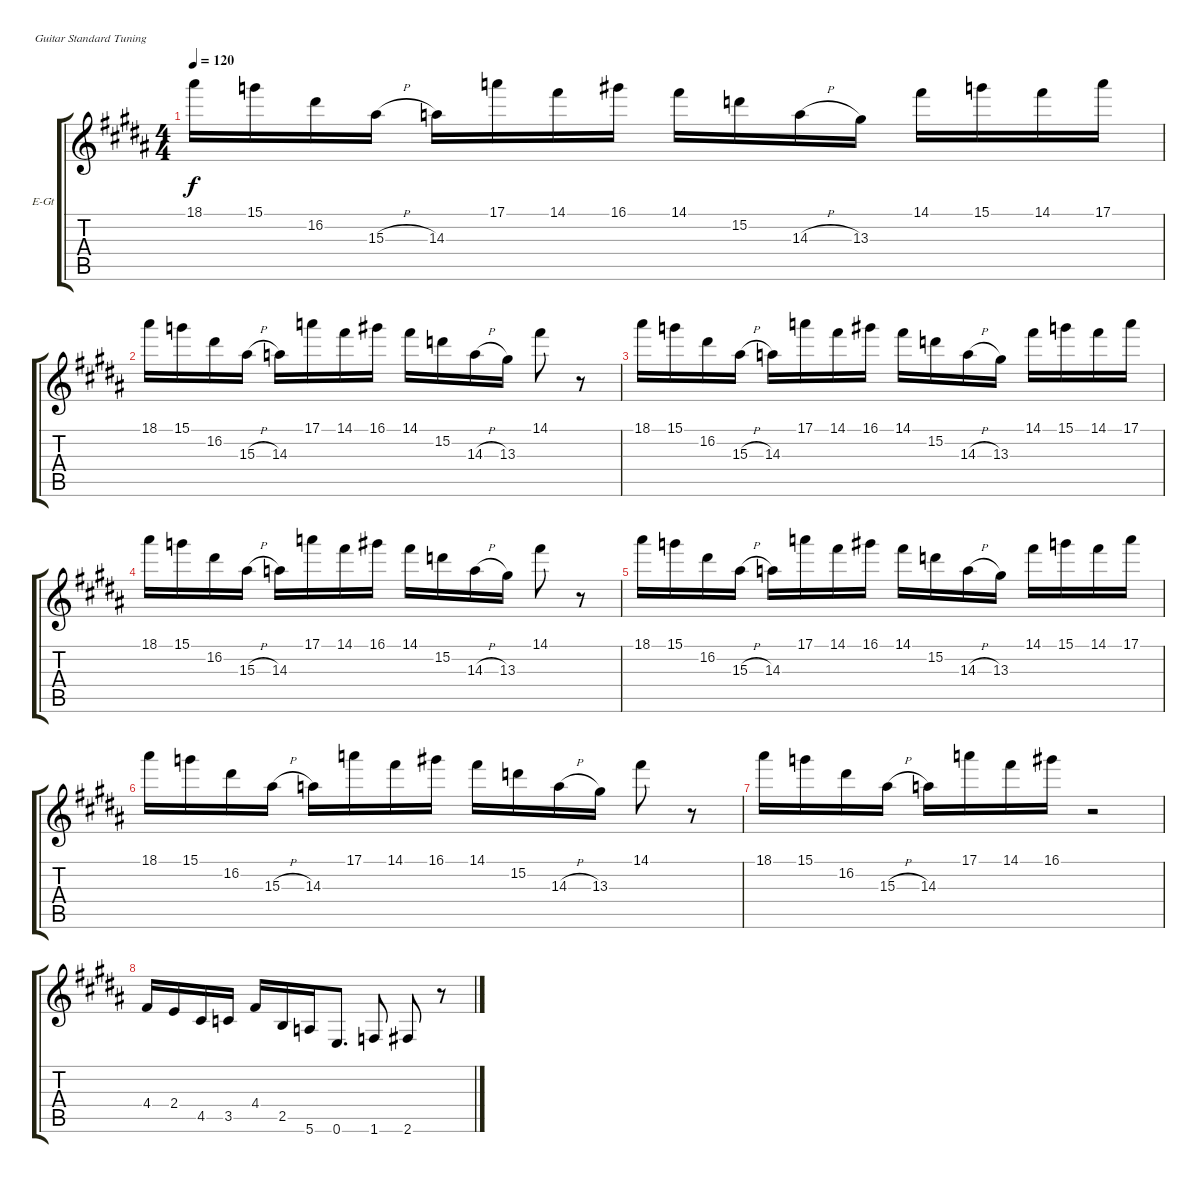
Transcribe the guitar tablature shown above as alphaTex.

\bracketExtendMode groupsimilarinstruments
\firstSystemTrackNameOrientation horizontal
\otherSystemsTrackNameOrientation horizontal
\track ("Sly" "E-Gt") {instrument overdrivenguitar}
\staff {score tabs}
\tuning (E4 B3 G3 D3 A2 E2)
\ts (4 4)
\tempo 120
\clef g2
\ks g#minor
18.1{acc #}.16{dy f} 15.1{acc forcenatural}.16 16.2{acc #}.16 15.3{h acc #}.16 14.3{acc forcenatural}.16 17.1{acc forcenatural}.16 14.1{acc #}.16 16.1{acc #}.16 14.1{acc #}.16 15.2{acc forcenatural}.16 14.3{h acc forcenatural}.16 13.3{acc #}.16 14.1{acc #}.16 15.1{acc forcenatural}.16 14.1{acc #}.16 17.1{acc forcenatural}.16 |
18.1{acc #}.16 15.1{acc forcenatural}.16 16.2{acc #}.16 15.3{h acc #}.16 14.3{acc forcenatural}.16 17.1{acc forcenatural}.16 14.1{acc #}.16 16.1{acc #}.16 14.1{acc #}.16 15.2{acc forcenatural}.16 14.3{h acc forcenatural}.16 13.3{acc #}.16 14.1{acc #}.8 r.8 |
18.1{acc #}.16 15.1{acc forcenatural}.16 16.2{acc #}.16 15.3{h acc #}.16 14.3{acc forcenatural}.16 17.1{acc forcenatural}.16 14.1{acc #}.16 16.1{acc #}.16 14.1{acc #}.16 15.2{acc forcenatural}.16 14.3{h acc forcenatural}.16 13.3{acc #}.16 14.1{acc #}.16 15.1{acc forcenatural}.16 14.1{acc #}.16 17.1{acc forcenatural}.16 |
18.1{acc #}.16 15.1{acc forcenatural}.16 16.2{acc #}.16 15.3{h acc #}.16 14.3{acc forcenatural}.16 17.1{acc forcenatural}.16 14.1{acc #}.16 16.1{acc #}.16 14.1{acc #}.16 15.2{acc forcenatural}.16 14.3{h acc forcenatural}.16 13.3{acc #}.16 14.1{acc #}.8 r.8 |
18.1{acc #}.16 15.1{acc forcenatural}.16 16.2{acc #}.16 15.3{h acc #}.16 14.3{acc forcenatural}.16 17.1{acc forcenatural}.16 14.1{acc #}.16 16.1{acc #}.16 14.1{acc #}.16 15.2{acc forcenatural}.16 14.3{h acc forcenatural}.16 13.3{acc #}.16 14.1{acc #}.16 15.1{acc forcenatural}.16 14.1{acc #}.16 17.1{acc forcenatural}.16 |
18.1{acc #}.16 15.1{acc forcenatural}.16 16.2{acc #}.16 15.3{h acc #}.16 14.3{acc forcenatural}.16 17.1{acc forcenatural}.16 14.1{acc #}.16 16.1{acc #}.16 14.1{acc #}.16 15.2{acc forcenatural}.16 14.3{h acc forcenatural}.16 13.3{acc #}.16 14.1{acc #}.8 r.8 |
18.1{acc #}.16 15.1{acc forcenatural}.16 16.2{acc #}.16 15.3{h acc #}.16 14.3{acc forcenatural}.16 17.1{acc forcenatural}.16 14.1{acc #}.16 16.1{acc #}.16 r.2 |
4.4{acc #}.16 2.4{acc forcenatural}.16 4.5{acc #}.16 3.5{acc forcenatural}.16 4.4{acc #}.16 2.5{acc forcenatural}.16 5.6{acc forcenatural}.16 0.6{acc forcenatural}.8{d} 1.6{acc forcenatural}.8 2.6{acc #}.8 r.8
